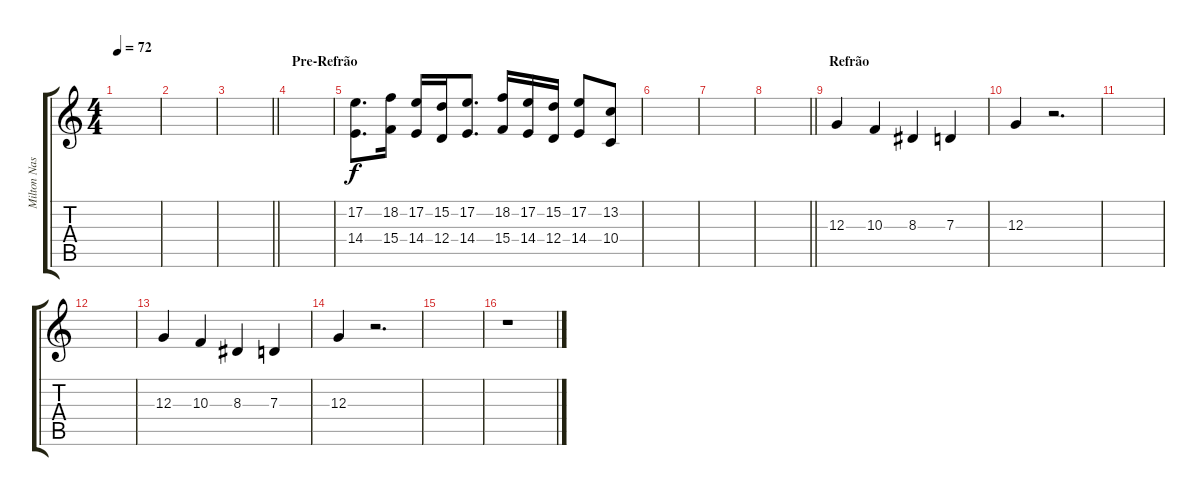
\track ("Milton Nascimento" "Milton Nas") {instrument synthvoice}
\staff {score tabs}
\tuning (E4 B3 G3 D3 A2 E2) {hide}
\ts (4 4)
\tempo 72
\clef g2
\ks c
|
|
\barLineRight lightlight
|
\section ("" "Pre-Refrão")
|
(17.2 14.4).8{d} (18.2 15.4).16 (17.2 14.4).16 (15.2 12.4).16 (17.2 14.4).8{d} (18.2 15.4).16 (17.2 14.4).16 (15.2 12.4).16 (17.2 14.4).8 (13.2 10.4).8 |
|
|
\barLineRight lightlight
|
\section ("" "Refrão")
12.3.4 10.3.4 8.3.4 7.3.4 |
12.3.4 r.2{d} |
|
|
12.3.4 10.3.4 8.3.4 7.3.4 |
12.3.4 r.2{d} |
|
r.1
